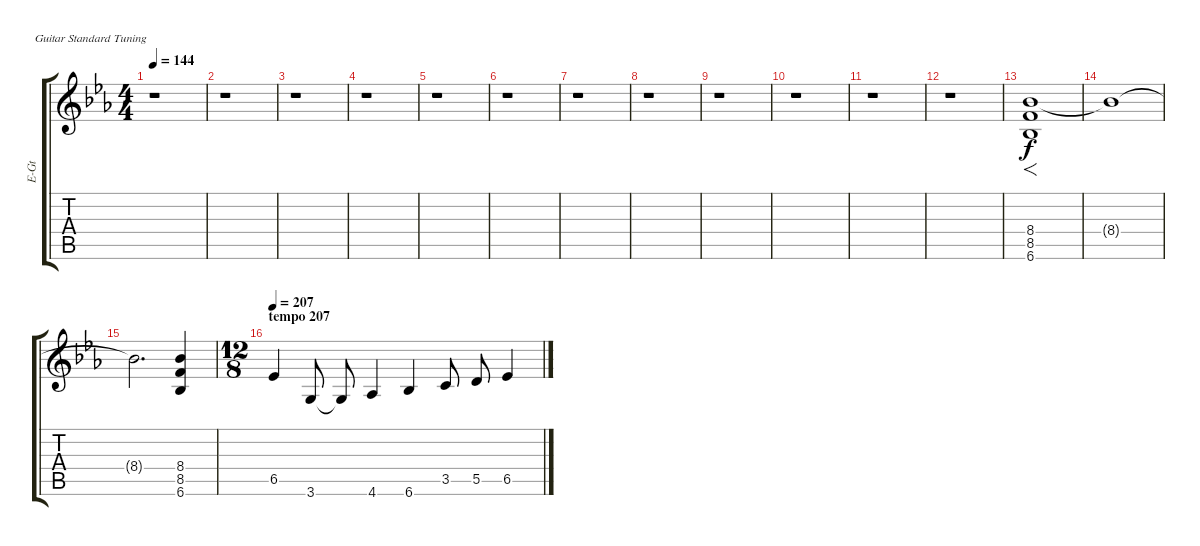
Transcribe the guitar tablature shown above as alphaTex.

\bracketExtendMode groupsimilarinstruments
\otherSystemsTrackNameOrientation horizontal
\track ("Gtr 4" "E-Gt") {instrument overdrivenguitar}
\staff {score tabs}
\tuning (E4 B3 G3 D3 A2 E2)
\ts (4 4)
\tempo 144
\clef g2
\ks eb
r.1{dy f beam Down} |
r.1{beam Down} |
r.1{beam Down} |
r.1{beam Down} |
r.1{beam Down} |
r.1{beam Down} |
r.1{beam Down} |
r.1{beam Down} |
r.1{beam Down} |
r.1{beam Down} |
r.1{beam Down} |
r.1{beam Down} |
(8.4{acc b} 8.5{acc forcenatural} 6.6{acc b}).1{f beam Up} |
8.4{t acc b}.1{beam Down} |
8.4{t acc b}.2{d beam Down} (8.4{acc b} 8.5{acc forcenatural} 6.6{acc b}).4{beam Up} |
\ts (12 8)
\section ("" "tempo 207")
\tempo 207
6.5{acc b}.4{beam Up} 3.6{acc forcenatural}.8{beam Up} 3.6{t acc forcenatural}.8{beam Up} 4.6{acc b}.4{beam Up} 6.6{acc b}.4{beam Up} 3.5{acc forcenatural}.8{beam Up} 5.5{acc forcenatural}.8{beam Up} 6.5{acc b}.4{beam Up}
